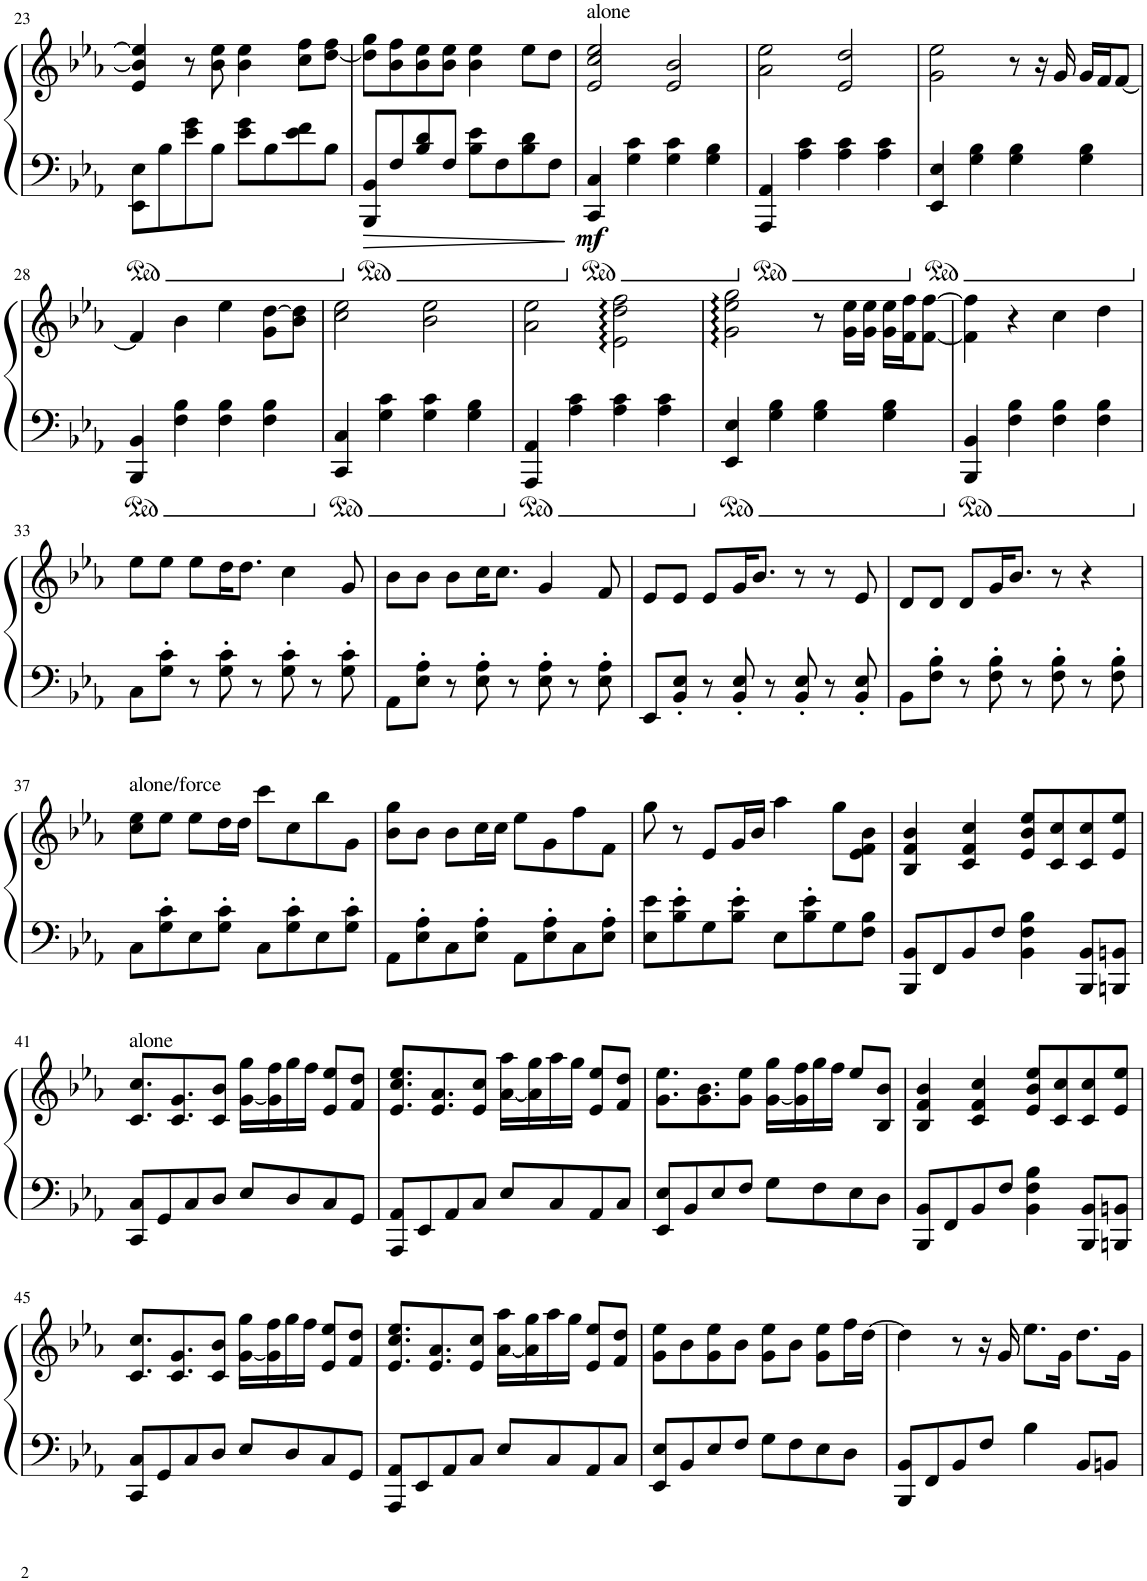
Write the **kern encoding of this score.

**kern	**kern	**dynam
*part1	*part1	*part1
*staff2	*staff1	*staff1/2
*I"Piano	*	*
*I'Pno.	*	*
!!LO:PB:g=z
*clefF4	*clefG2	*
*k[b-e-a-]	*k[b-e-a-]	*
*M4/4	*M4/4	*
=23	=23	=23
8EE-\ 8E-\L	4e-/ 4b-/] 4ee-/]	.
8B-\	.	.
8e-\ 8g\	8r	.
8B-\J	8b-\ 8ee-\	.
8e-\ 8g\L	4b-\ 4ee-\	.
8B-\	.	.
8e-\ 8f\	8cc\ 8ff\L	.
8B-\J	[8dd\ 8ff\J	.
=24	=24	=24
8BBB-/ 8BB-/L	8dd\] 8gg\L	.
8F/	8b-\ 8ff\	.
8B-/ 8d/	8b-\ 8ee-\	.
8F/J	8b-\ 8ee-\J	.
8B-\ 8e-\L	4b-\ 4ee-\	.
8F\	.	.
8B-\ 8d\	8ee-\L	.
8F\J	8dd\J	.
=25	=25	=25
!	!LO:TX:a:t=alone	!
!	!	!LO:DY:b=2
4CC/ 4C/	2e-/ 2cc/ 2ee-/	mf
4G\ 4c\	.	.
4G\ 4c\	2e-/ 2b-/	.
4G\ 4B-\	.	.
=26	=26	=26
4AAA-/ 4AA-/	2a-\ 2ee-\	.
4A-\ 4c\	.	.
4A-\ 4c\	2e-/ 2dd/	.
4A-\ 4c\	.	.
=27	=27	=27
4EE-/ 4E-/	2g\ 2ee-\	.
4G\ 4B-\	.	.
4G\ 4B-\	8r	.
.	16r	.
.	16g/	.
4G\ 4B-\	16g/LL	.
.	16f/J	.
.	[8f/J	.
!!LO:LB:g=z
=28	=28	=28
4BBB-/ 4BB-/	4f/]	.
4F\ 4B-\	4b-\	.
4F\ 4B-\	4ee-\	.
4F\ 4B-\	8g\ [8dd\L	.
.	8b-\ 8dd\]J	.
=29	=29	=29
4CC/ 4C/	2cc\ 2ee-\	.
4G\ 4c\	.	.
4G\ 4c\	2b-\ 2ee-\	.
4G\ 4B-\	.	.
=30	=30	=30
4AAA-/ 4AA-/	2a-\ 2ee-\	.
4A-\ 4c\	.	.
4A-\ 4c\	2e-\ 2dd\ 2ff\	.
4A-\ 4c\	.	.
=31	=31	=31
4EE-/ 4E-/	2g\ 2ee-\ 2gg\	.
4G\ 4B-\	.	.
4G\ 4B-\	8r	.
.	16g\ 16ee-\LL	.
.	16g\ 16ee-\JJ	.
4G\ 4B-\	16g\ 16ee-\LL	.
.	16f\ 16ff\J	.
.	[8f\ [8ff\J	.
=32	=32	=32
4BBB-/ 4BB-/	4f\] 4ff\]	.
4F\ 4B-\	4r	.
4F\ 4B-\	4cc\	.
4F\ 4B-\	4dd\	.
!!LO:LB:g=z
=33	=33	=33
8C\L	8ee-\L	.
8G\' 8c\'J	8ee-\J	.
8r	8ee-\L	.
8G\' 8c\'	16dd\K	.
.	8.dd\J	.
8r	.	.
8G\' 8c\'	4cc\	.
8r	.	.
8G\' 8c\'	8g/	.
=34	=34	=34
8AA-\L	8b-\L	.
8E-\' 8A-\'J	8b-\J	.
8r	8b-\L	.
8E-\' 8A-\'	16cc\K	.
.	8.cc\J	.
8r	.	.
8E-\' 8A-\'	4g/	.
8r	.	.
8E-\' 8A-\'	8f/	.
=35	=35	=35
8EE-/L	8e-/L	.
8BB-/' 8E-/'J	8e-/J	.
8r	8e-/L	.
8BB-/' 8E-/'	16g/K	.
.	8.b-/J	.
8r	.	.
8BB-/' 8E-/'	8r	.
8r	8r	.
8BB-/' 8E-/'	8e-/	.
=36	=36	=36
8BB-\L	8d/L	.
8F\' 8B-\'J	8d/J	.
8r	8d/L	.
8F\' 8B-\'	16g/K	.
.	8.b-/J	.
8r	.	.
8F\' 8B-\'	8r	.
8r	4r	.
8F\' 8B-\'	.	.
!!LO:LB:g=z
=37	=37	=37
!	!LO:TX:a:t=alone/force	!
8C\L	8cc\ 8ee-\L	.
8G\' 8c\'	8ee-\J	.
8E-\	8ee-\L	.
8G\' 8c\'J	16dd\L	.
.	16dd\JJ	.
8C\L	8ccc\L	.
8G\' 8c\'	8cc\	.
8E-\	8bb-\	.
8G\' 8c\'J	8g\J	.
=38	=38	=38
8AA-\L	8b-\ 8gg\L	.
8E-\' 8A-\'	8b-\J	.
8C\	8b-\L	.
8E-\' 8A-\'J	16cc\L	.
.	16cc\JJ	.
8AA-\L	8ee-\L	.
8E-\' 8A-\'	8g\	.
8C\	8ff\	.
8E-\' 8A-\'J	8f\J	.
=39	=39	=39
8E-\ 8e-\L	8gg\	.
8B-\' 8e-\'	8r	.
8G\	8e-/L	.
8B-\' 8e-\'J	16g/L	.
.	16b-/JJ	.
8E-\L	4aa-\	.
8B-\' 8e-\'	.	.
8G\	8gg\L	.
8F\ 8B-\J	8e-\ 8f\ 8b-\J	.
=40	=40	=40
8BBB-/ 8BB-/L	4B-/ 4f/ 4b-/	.
8FF/	.	.
8BB-/	4c/ 4f/ 4cc/	.
8F/J	.	.
4BB-\ 4F\ 4B-\	8e-/ 8b-/ 8ee-/L	.
.	8c/ 8cc/	.
8BBB-/ 8BB-/L	8c/ 8cc/	.
8BBBn/ 8BBn/J	8e-/ 8ee-/J	.
!!LO:LB:g=z
=41	=41	=41
!	!LO:TX:a:t=alone	!
8CC/ 8C/L	8.c/ 8.cc/L	.
8GG/	.	.
.	8.c/ 8.g/	.
8C/	.	.
8D/J	8c/ 8b-/J	.
8E-/L	[16g\ 16gg\LL	.
.	16g\] 16ff\	.
8D/	16gg\	.
.	16ff\JJ	.
8C/	8e-/ 8ee-/L	.
8GG/J	8f/ 8dd/J	.
=42	=42	=42
8AAA-/ 8AA-/L	8.e-/ 8.cc/ 8.ee-/L	.
8EE-/	.	.
.	8.e-/ 8.a-/	.
8AA-/	.	.
8C/J	8e-/ 8cc/J	.
8E-/L	[16a-\ 16aa-\LL	.
.	16a-\] 16gg\	.
8C/	16aa-\	.
.	16gg\JJ	.
8AA-/	8e-/ 8ee-/L	.
8C/J	8f/ 8dd/J	.
=43	=43	=43
8EE-/ 8E-/L	8.g\ 8.ee-\L	.
8BB-/	.	.
.	8.g\ 8.b-\	.
8E-/	.	.
8F/J	8g\ 8ee-\J	.
8G\L	[16g\ 16gg\LL	.
.	16g\] 16ff\	.
8F\	16gg\	.
.	16ff\JJ	.
8E-\	8ee-/L	.
8D\J	8B-/ 8b-/J	.
=44	=44	=44
8BBB-/ 8BB-/L	4B-/ 4f/ 4b-/	.
8FF/	.	.
8BB-/	4c/ 4f/ 4cc/	.
8F/J	.	.
4BB-\ 4F\ 4B-\	8e-/ 8b-/ 8ee-/L	.
.	8c/ 8cc/	.
8BBB-/ 8BB-/L	8c/ 8cc/	.
8BBBn/ 8BBn/J	8e-/ 8ee-/J	.
!!LO:LB:g=z
=45	=45	=45
8CC/ 8C/L	8.c/ 8.cc/L	.
8GG/	.	.
.	8.c/ 8.g/	.
8C/	.	.
8D/J	8c/ 8b-/J	.
8E-/L	[16g\ 16gg\LL	.
.	16g\] 16ff\	.
8D/	16gg\	.
.	16ff\JJ	.
8C/	8e-/ 8ee-/L	.
8GG/J	8f/ 8dd/J	.
=46	=46	=46
8AAA-/ 8AA-/L	8.e-/ 8.cc/ 8.ee-/L	.
8EE-/	.	.
.	8.e-/ 8.a-/	.
8AA-/	.	.
8C/J	8e-/ 8cc/J	.
8E-/L	[16a-\ 16aa-\LL	.
.	16a-\] 16gg\	.
8C/	16aa-\	.
.	16gg\JJ	.
8AA-/	8e-/ 8ee-/L	.
8C/J	8f/ 8dd/J	.
=47	=47	=47
8EE-/ 8E-/L	8g\ 8ee-\L	.
8BB-/	8b-\	.
8E-/	8g\ 8ee-\	.
8F/J	8b-\J	.
8G\L	8g\ 8ee-\L	.
8F\	8b-\J	.
8E-\	8g\ 8ee-\L	.
8D\J	16ff\L	.
.	[16dd\JJ	.
=48	=48	=48
8BBB-/ 8BB-/L	4dd\]	.
8FF/	.	.
8BB-/	8r	.
8F/J	16r	.
.	16g/	.
4B-\	8.ee-\L	.
.	16g\Jk	.
8BB-/L	8.dd\L	.
8BBn/J	.	.
.	16g\Jk	.
=	=	=
*-	*-	*-
